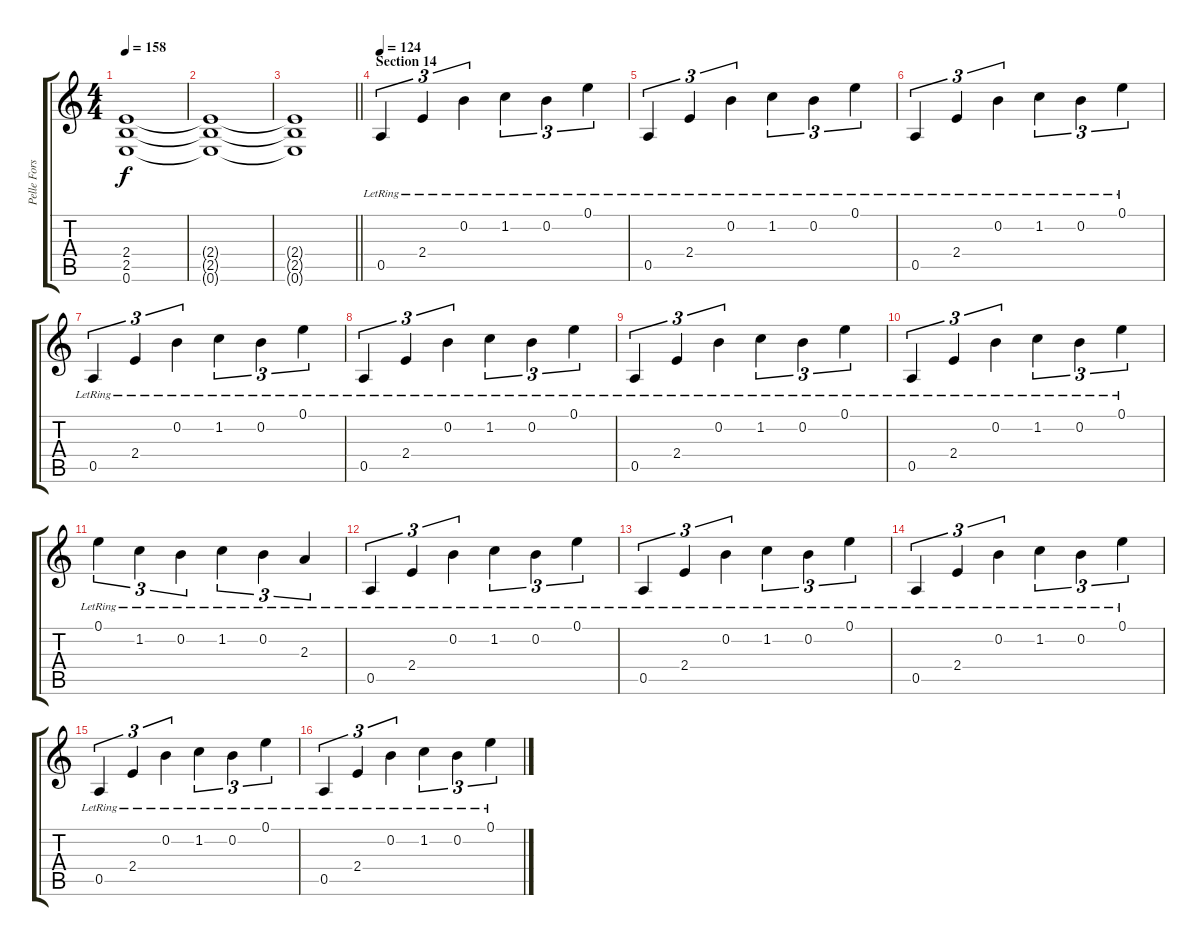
\track ("Pelle Forsberg" "Pelle Fors") {instrument distortionguitar}
\staff {score tabs}
\tuning (E4 B3 G3 D3 A2 E2) {hide}
\ts (4 4)
\tempo 158
\clef g2
\ks c
(2.4{t} 2.5{t} 0.6{t}).1{dy f} |
(2.4{t} 2.5{t} 0.6{t}).1 |
\barLineRight lightlight
(2.4{t} 2.5{t} 0.6{t}).1 |
\section ("" "Section 14")
\tempo 124
0.5{lr}.4{tu (3 2)} 2.4{lr}.4{tu (3 2)} 0.2{lr}.4{tu (3 2)} 1.2{lr}.4{tu (3 2)} 0.2{lr}.4{tu (3 2)} 0.1{lr}.4{tu (3 2)} |
0.5{lr}.4{tu (3 2)} 2.4{lr}.4{tu (3 2)} 0.2{lr}.4{tu (3 2)} 1.2{lr}.4{tu (3 2)} 0.2{lr}.4{tu (3 2)} 0.1{lr}.4{tu (3 2)} |
0.5{lr}.4{tu (3 2)} 2.4{lr}.4{tu (3 2)} 0.2{lr}.4{tu (3 2)} 1.2{lr}.4{tu (3 2)} 0.2{lr}.4{tu (3 2)} 0.1{lr}.4{tu (3 2)} |
0.5{lr}.4{tu (3 2)} 2.4{lr}.4{tu (3 2)} 0.2{lr}.4{tu (3 2)} 1.2{lr}.4{tu (3 2)} 0.2{lr}.4{tu (3 2)} 0.1{lr}.4{tu (3 2)} |
0.5{lr}.4{tu (3 2)} 2.4{lr}.4{tu (3 2)} 0.2{lr}.4{tu (3 2)} 1.2{lr}.4{tu (3 2)} 0.2{lr}.4{tu (3 2)} 0.1{lr}.4{tu (3 2)} |
0.5{lr}.4{tu (3 2)} 2.4{lr}.4{tu (3 2)} 0.2{lr}.4{tu (3 2)} 1.2{lr}.4{tu (3 2)} 0.2{lr}.4{tu (3 2)} 0.1{lr}.4{tu (3 2)} |
0.5{lr}.4{tu (3 2)} 2.4{lr}.4{tu (3 2)} 0.2{lr}.4{tu (3 2)} 1.2{lr}.4{tu (3 2)} 0.2{lr}.4{tu (3 2)} 0.1{lr}.4{tu (3 2)} |
0.1{lr}.4{tu (3 2)} 1.2{lr}.4{tu (3 2)} 0.2{lr}.4{tu (3 2)} 1.2{lr}.4{tu (3 2)} 0.2{lr}.4{tu (3 2)} 2.3{lr}.4{tu (3 2)} |
0.5{lr}.4{tu (3 2)} 2.4{lr}.4{tu (3 2)} 0.2{lr}.4{tu (3 2)} 1.2{lr}.4{tu (3 2)} 0.2{lr}.4{tu (3 2)} 0.1{lr}.4{tu (3 2)} |
0.5{lr}.4{tu (3 2)} 2.4{lr}.4{tu (3 2)} 0.2{lr}.4{tu (3 2)} 1.2{lr}.4{tu (3 2)} 0.2{lr}.4{tu (3 2)} 0.1{lr}.4{tu (3 2)} |
0.5{lr}.4{tu (3 2)} 2.4{lr}.4{tu (3 2)} 0.2{lr}.4{tu (3 2)} 1.2{lr}.4{tu (3 2)} 0.2{lr}.4{tu (3 2)} 0.1{lr}.4{tu (3 2)} |
0.5{lr}.4{tu (3 2)} 2.4{lr}.4{tu (3 2)} 0.2{lr}.4{tu (3 2)} 1.2{lr}.4{tu (3 2)} 0.2{lr}.4{tu (3 2)} 0.1{lr}.4{tu (3 2)} |
0.5{lr}.4{tu (3 2)} 2.4{lr}.4{tu (3 2)} 0.2{lr}.4{tu (3 2)} 1.2{lr}.4{tu (3 2)} 0.2{lr}.4{tu (3 2)} 0.1{lr}.4{tu (3 2)}
